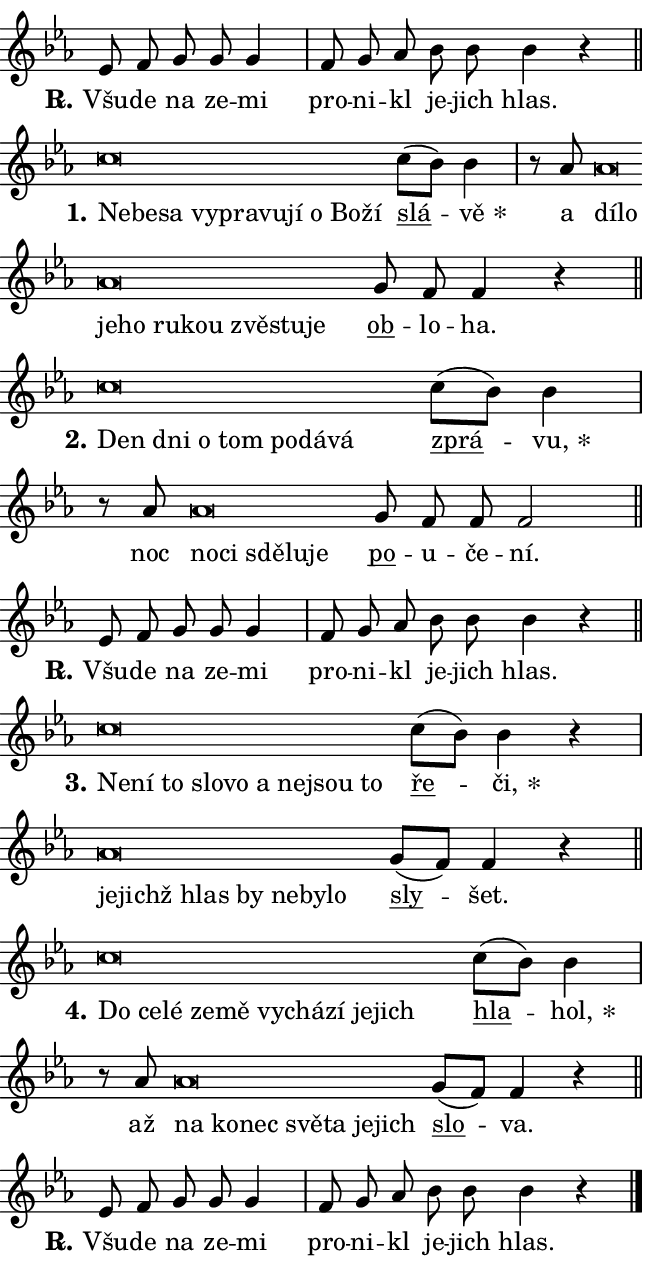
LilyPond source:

\version "2.24.0"
\header { tagline = "" }
\paper {
  indent = 0\cm
  top-margin = 0\cm
  right-margin = 0.13\cm % to fit lyric hyphens
  bottom-margin = 0\cm
  left-margin = 0\cm
  paper-width = 11\cm
  page-breaking = #ly:one-page-breaking
  system-system-spacing.basic-distance = #11
  score-system-spacing.basic-distance = #11
  ragged-last = ##f
}


%% Author: Thomas Morley
%% https://lists.gnu.org/archive/html/lilypond-user/2020-05/msg00002.html
#(define (line-position grob)
"Returns position of @var[grob} in current system:
   @code{'start}, if at first time-step
   @code{'end}, if at last time-step
   @code{'middle} otherwise
"
  (let* ((col (ly:item-get-column grob))
         (ln (ly:grob-object col 'left-neighbor))
         (rn (ly:grob-object col 'right-neighbor))
         (col-to-check-left (if (ly:grob? ln) ln col))
         (col-to-check-right (if (ly:grob? rn) rn col))
         (break-dir-left
           (and
             (ly:grob-property col-to-check-left 'non-musical #f)
             (ly:item-break-dir col-to-check-left)))
         (break-dir-right
           (and
             (ly:grob-property col-to-check-right 'non-musical #f)
             (ly:item-break-dir col-to-check-right))))
        (cond ((eqv? 1 break-dir-left) 'start)
              ((eqv? -1 break-dir-right) 'end)
              (else 'middle))))

#(define (tranparent-at-line-position vctor)
  (lambda (grob)
  "Relying on @code{line-position} select the relevant enry from @var{vctor}.
Used to determine transparency,"
    (case (line-position grob)
      ((end) (not (vector-ref vctor 0)))
      ((middle) (not (vector-ref vctor 1)))
      ((start) (not (vector-ref vctor 2))))))

noteHeadBreakVisibility =
#(define-music-function (break-visibility)(vector?)
"Makes @code{NoteHead}s transparent relying on @var{break-visibility}"
#{
  \override NoteHead.transparent =
    #(tranparent-at-line-position break-visibility)
#})

#(define delete-ledgers-for-transparent-note-heads
  (lambda (grob)
    "Reads whether a @code{NoteHead} is transparent.
If so this @code{NoteHead} is removed from @code{'note-heads} from
@var{grob}, which is supposed to be @code{LedgerLineSpanner}.
As a result ledgers are not printed for this @code{NoteHead}"
    (let* ((nhds-array (ly:grob-object grob 'note-heads))
           (nhds-list
             (if (ly:grob-array? nhds-array)
                 (ly:grob-array->list nhds-array)
                 '()))
           ;; Relies on the transparent-property being done before
           ;; Staff.LedgerLineSpanner.after-line-breaking is executed.
           ;; This is fragile ...
           (to-keep
             (remove
               (lambda (nhd)
                 (ly:grob-property nhd 'transparent #f))
               nhds-list)))
      ;; TODO find a better method to iterate over grob-arrays, similiar
      ;; to filter/remove etc for lists
      ;; For now rebuilt from scratch
      (set! (ly:grob-object grob 'note-heads)  '())
      (for-each
        (lambda (nhd)
          (ly:pointer-group-interface::add-grob grob 'note-heads nhd))
        to-keep))))

squashNotes = {
  \override NoteHead.X-extent = #'(-0.2 . 0.2)
  \override NoteHead.Y-extent = #'(-0.75 . 0)
  \override NoteHead.stencil =
    #(lambda (grob)
       (let ((pos (ly:grob-property grob 'staff-position)))
         (begin
           (if (< pos -7) (display "ERROR: Lower brevis then expected\n") (display ""))
           (if (<= pos -6) ly:text-interface::print ly:note-head::print))))
}
unSquashNotes = {
  \revert NoteHead.X-extent
  \revert NoteHead.Y-extent
  \revert NoteHead.stencil
}

hideNotes = \noteHeadBreakVisibility #begin-of-line-visible
unHideNotes = \noteHeadBreakVisibility #all-visible

% work-around for resetting accidentals
% https://lilypond.org/doc/v2.23/Documentation/notation/displaying-rhythms#unmetered-music
cadenzaMeasure = {
  \cadenzaOff
  \partial 1024 s1024
  \cadenzaOn
}

#(define-markup-command (accent layout props text) (markup?)
  "Underline accented syllable"
  (interpret-markup layout props
    #{\markup \override #'(offset . 4.3) \underline { #text }#}))

responsum = \markup \concat {
  "R" \hspace #-1.05 \path #0.1 #'((moveto 0 0.07) (lineto 0.9 0.8)) \hspace #0.05 "."
}

spaceSize = #0.6828661417322834 % exact space size for TeX Gyre Schola

\layout {
  \context {
    \Staff
    \remove "Time_signature_engraver"
    \override LedgerLineSpanner.after-line-breaking = #delete-ledgers-for-transparent-note-heads
  }
  \context {
    \Lyrics {
      \override LyricSpace.minimum-distance = \spaceSize
      \override LyricText.font-name = #"TeX Gyre Schola"
      \override LyricText.font-size = 1
      \override StanzaNumber.font-name = #"TeX Gyre Schola Bold"
      \override StanzaNumber.font-size = 1
    }
  }
  \context {
    \Score 
    \override NoteHead.text =
      #(lambda (grob) 
        (let ((pos (ly:grob-property grob 'staff-position)))
          #{\markup {
            \combine
              \halign #-0.55 \raise #(if (= pos -6) 0 0.5) \override #'(thickness . 2) \draw-line #'(3.2 . 0)
              \musicglyph "noteheads.sM1"
          }#}))
  }
}

% magnetic-lyrics.ily
%
%   written by
%     Jean Abou Samra <jean@abou-samra.fr>
%     Werner Lemberg <wl@gnu.org>
%
%   adapted by
%     Jiri Hon <jiri.hon@gmail.com>
%
% Version 2022-Apr-15

% https://www.mail-archive.com/lilypond-user@gnu.org/msg149350.html

#(define (Left_hyphen_pointer_engraver context)
   "Collect syllable-hyphen-syllable occurrences in lyrics and store
them in properties.  This engraver only looks to the left.  For
example, if the lyrics input is @code{foo -- bar}, it does the
following.

@itemize @bullet
@item
Set the @code{text} property of the @code{LyricHyphen} grob between
@q{foo} and @q{bar} to @code{foo}.

@item
Set the @code{left-hyphen} property of the @code{LyricText} grob with
text @q{foo} to the @code{LyricHyphen} grob between @q{foo} and
@q{bar}.
@end itemize

Use this auxiliary engraver in combination with the
@code{lyric-@/text::@/apply-@/magnetic-@/offset!} hook."
   (let ((hyphen #f)
         (text #f))
     (make-engraver
      (acknowledgers
       ((lyric-syllable-interface engraver grob source-engraver)
        (set! text grob)))
      (end-acknowledgers
       ((lyric-hyphen-interface engraver grob source-engraver)
        ;(when (not (grob::has-interface grob 'lyric-space-interface))
          (set! hyphen grob)));)
      ((stop-translation-timestep engraver)
       (when (and text hyphen)
         (ly:grob-set-object! text 'left-hyphen hyphen))
       (set! text #f)
       (set! hyphen #f)))))

#(define (lyric-text::apply-magnetic-offset! grob)
   "If the space between two syllables is less than the value in
property @code{LyricText@/.details@/.squash-threshold}, move the right
syllable to the left so that it gets concatenated with the left
syllable.

Use this function as a hook for
@code{LyricText@/.after-@/line-@/breaking} if the
@code{Left_@/hyphen_@/pointer_@/engraver} is active."
   (let ((hyphen (ly:grob-object grob 'left-hyphen #f)))
     (when hyphen
       (let ((left-text (ly:spanner-bound hyphen LEFT)))
         (when (grob::has-interface left-text 'lyric-syllable-interface)
           (let* ((common (ly:grob-common-refpoint grob left-text X))
                  (this-x-ext (ly:grob-extent grob common X))
                  (left-x-ext
                   (begin
                     ;; Trigger magnetism for left-text.
                     (ly:grob-property left-text 'after-line-breaking)
                     (ly:grob-extent left-text common X)))
                  ;; `delta` is the gap width between two syllables.
                  (delta (- (interval-start this-x-ext)
                            (interval-end left-x-ext)))
                  (details (ly:grob-property grob 'details))
                  (threshold (assoc-get 'squash-threshold details 0.2)))
             (when (< delta threshold)
               (let* (;; We have to manipulate the input text so that
                      ;; ligatures crossing syllable boundaries are not
                      ;; disabled.  For languages based on the Latin
                      ;; script this is essentially a beautification.
                      ;; However, for non-Western scripts it can be a
                      ;; necessity.
                      (lt (ly:grob-property left-text 'text))
                      (rt (ly:grob-property grob 'text))
                      (is-space (grob::has-interface hyphen 'lyric-space-interface))
                      (space (if is-space " " ""))
                      (extra-delta (if is-space spaceSize 0))
                      ;; Append new syllable.
                      (ltrt-space (if (and (string? lt) (string? rt))
                                (string-append lt space rt)
                                (make-concat-markup (list lt space rt))))
                      ;; Right-align `ltrt` to the right side.
                      (ltrt-space-markup (grob-interpret-markup
                               grob
                               (make-translate-markup
                                (cons (interval-length this-x-ext) 0)
                                (make-right-align-markup ltrt-space)))))
                 (begin
                   ;; Don't print `left-text`.
                   (ly:grob-set-property! left-text 'stencil #f)
                   ;; Set text and stencil (which holds all collected
                   ;; syllables so far) and shift it to the left.
                   (ly:grob-set-property! grob 'text ltrt-space)
                   (ly:grob-set-property! grob 'stencil ltrt-space-markup)
                   (ly:grob-translate-axis! grob (- (- delta extra-delta)) X))))))))))


#(define (lyric-hyphen::displace-bounds-first grob)
   ;; Make very sure this callback isn't triggered too early.
   (let ((left (ly:spanner-bound grob LEFT))
         (right (ly:spanner-bound grob RIGHT)))
     (ly:grob-property left 'after-line-breaking)
     (ly:grob-property right 'after-line-breaking)
     (ly:lyric-hyphen::print grob)))

squashThreshold = #0.4

\layout {
  \context {
    \Lyrics
    \consists #Left_hyphen_pointer_engraver
    \override LyricText.after-line-breaking =
      #lyric-text::apply-magnetic-offset!
    \override LyricHyphen.stencil = #lyric-hyphen::displace-bounds-first
    \override LyricText.details.squash-threshold = \squashThreshold
    \override LyricHyphen.minimum-distance = 0
    \override LyricHyphen.minimum-length = \squashThreshold
  }
}

squashText = \override LyricText.details.squash-threshold = 9999
unSquashText = \override LyricText.details.squash-threshold = \squashThreshold

leftText = \override LyricText.self-alignment-X = #LEFT
unLeftText = \revert LyricText.self-alignment-X

starOffset = #(lambda (grob) 
                (let ((x_offset (ly:self-alignment-interface::aligned-on-x-parent grob)))
                  (if (= x_offset 0) 0 (+ x_offset 1.2))))

star = #(define-music-function (syllable)(string?)
"Append star separator at the end of a syllable"
#{
  \once \override LyricText.X-offset = #starOffset
  \lyricmode { \markup {
    #syllable
    \override #'((font-name . "TeX Gyre Schola Bold")) \hspace #0.2 \lower #0.65 \larger "*"
  } }
#})

starAccent = #(define-music-function (syllable)(string?)
"Append star separator at the end of a syllable and make accent"
#{
  \once \override LyricText.X-offset = #starOffset
  \lyricmode { \markup {
    \accent #syllable
    \override #'((font-name . "TeX Gyre Schola Bold")) \hspace #0.2 \lower #0.65 \larger "*"
  } }
#})

breath = #(define-music-function (syllable)(string?)
"Append breathing indicator at the end of a syllable"
#{
  \lyricmode { \markup { #syllable "+" } }
#})

optionalBreath = #(define-music-function (syllable)(string?)
"Append optional breathing indicator at the end of a syllable"
#{
  \lyricmode { \markup { #syllable "(+)" } }
#})


\score {
    <<
        \new Voice = "melody" { \cadenzaOn \key es \major \relative { es'8 f g g g4 \cadenzaMeasure \bar "|" f8 g as bes bes bes4 r \cadenzaMeasure \bar "||" \break } }
        \new Lyrics \lyricsto "melody" { \lyricmode { \set stanza = \responsum
Všu -- de na ze -- mi pro -- ni -- kl je -- jich hlas. } }
    >>
    \layout {}
}

\score {
    <<
        \new Voice = "melody" { \cadenzaOn \key es \major \relative { \squashNotes c''\breve*1/16 \hideNotes \breve*1/16 \bar "" \breve*1/16 \bar "" \breve*1/16 \bar "" \breve*1/16 \bar "" \breve*1/16 \bar "" \breve*1/16 \bar "" \breve*1/16 \bar "" \breve*1/16 \breve*1/16 \bar "" \unHideNotes \unSquashNotes \bar "" c8[( bes)] bes4 \cadenzaMeasure \bar "|" r8 as8 \squashNotes as\breve*1/16 \hideNotes \breve*1/16 \bar "" \breve*1/16 \bar "" \breve*1/16 \bar "" \breve*1/16 \bar "" \breve*1/16 \bar "" \breve*1/16 \bar "" \breve*1/16 \breve*1/16 \bar "" \unHideNotes \unSquashNotes \bar "" g8 f f4 r \cadenzaMeasure \bar "||" \break } }
        \new Lyrics \lyricsto "melody" { \lyricmode { \set stanza = "1."
\leftText Ne -- \squashText be -- sa vy -- pra -- vu -- jí o Bo -- ží \unLeftText \unSquashText \markup \accent slá -- \star vě a \leftText dí -- \squashText lo je -- ho ru -- kou zvě -- stu -- je \unLeftText \unSquashText \markup \accent ob -- lo -- ha. } }
    >>
    \layout {}
}

\score {
    <<
        \new Voice = "melody" { \cadenzaOn \key es \major \relative { \squashNotes c''\breve*1/16 \hideNotes \breve*1/16 \bar "" \breve*1/16 \bar "" \breve*1/16 \bar "" \breve*1/16 \bar "" \breve*1/16 \breve*1/16 \bar "" \unHideNotes \unSquashNotes \bar "" c8[( bes)] bes4 \cadenzaMeasure \bar "|" r8 as8 \squashNotes as\breve*1/16 \hideNotes \breve*1/16 \bar "" \breve*1/16 \bar "" \breve*1/16 \breve*1/16 \bar "" \unHideNotes \unSquashNotes \bar "" g8 f f f2 \cadenzaMeasure \bar "||" \break } }
        \new Lyrics \lyricsto "melody" { \lyricmode { \set stanza = "2."
\leftText Den \squashText dni o tom po -- dá -- vá \unLeftText \unSquashText \markup \accent zprá -- \star vu, noc \leftText no -- \squashText ci sdě -- lu -- je \unLeftText \unSquashText \markup \accent po -- u -- če -- ní. } }
    >>
    \layout {}
}

\score {
    <<
        \new Voice = "melody" { \cadenzaOn \key es \major \relative { es'8 f g g g4 \cadenzaMeasure \bar "|" f8 g as bes bes bes4 r \cadenzaMeasure \bar "||" \break } }
        \new Lyrics \lyricsto "melody" { \lyricmode { \set stanza = \responsum
Všu -- de na ze -- mi pro -- ni -- kl je -- jich hlas. } }
    >>
    \layout {}
}

\score {
    <<
        \new Voice = "melody" { \cadenzaOn \key es \major \relative { \squashNotes c''\breve*1/16 \hideNotes \breve*1/16 \bar "" \breve*1/16 \bar "" \breve*1/16 \bar "" \breve*1/16 \bar "" \breve*1/16 \bar "" \breve*1/16 \bar "" \breve*1/16 \breve*1/16 \bar "" \unHideNotes \unSquashNotes \bar "" c8[( bes)] bes4 r \cadenzaMeasure \bar "|" \squashNotes as\breve*1/16 \hideNotes \breve*1/16 \bar "" \breve*1/16 \bar "" \breve*1/16 \bar "" \breve*1/16 \bar "" \breve*1/16 \breve*1/16 \bar "" \unHideNotes \unSquashNotes \bar "" g8[( f)] f4 r \cadenzaMeasure \bar "||" \break } }
        \new Lyrics \lyricsto "melody" { \lyricmode { \set stanza = "3."
\leftText Ne -- \squashText ní to slo -- vo a nej -- sou to \unLeftText \unSquashText \markup \accent ře -- \star či, \leftText je -- \squashText jichž hlas by ne -- by -- lo \unLeftText \unSquashText \markup \accent sly -- šet. } }
    >>
    \layout {}
}

\score {
    <<
        \new Voice = "melody" { \cadenzaOn \key es \major \relative { \squashNotes c''\breve*1/16 \hideNotes \breve*1/16 \bar "" \breve*1/16 \bar "" \breve*1/16 \bar "" \breve*1/16 \bar "" \breve*1/16 \bar "" \breve*1/16 \bar "" \breve*1/16 \bar "" \breve*1/16 \breve*1/16 \bar "" \unHideNotes \unSquashNotes \bar "" c8[( bes)] bes4 \cadenzaMeasure \bar "|" r8 as \squashNotes as\breve*1/16 \hideNotes \breve*1/16 \bar "" \breve*1/16 \bar "" \breve*1/16 \bar "" \breve*1/16 \bar "" \breve*1/16 \breve*1/16 \bar "" \unHideNotes \unSquashNotes \bar "" g8[( f)] f4 r \cadenzaMeasure \bar "||" \break } }
        \new Lyrics \lyricsto "melody" { \lyricmode { \set stanza = "4."
\leftText Do \squashText ce -- lé ze -- mě vy -- chá -- zí je -- jich \unLeftText \unSquashText \markup \accent hla -- \star hol, až \leftText na \squashText ko -- nec svě -- ta je -- jich \unLeftText \unSquashText \markup \accent slo -- va. } }
    >>
    \layout {}
}

\score {
    <<
        \new Voice = "melody" { \cadenzaOn \key es \major \relative { es'8 f g g g4 \cadenzaMeasure \bar "|" f8 g as bes bes bes4 r \cadenzaMeasure \bar "||" \break } \bar "|." }
        \new Lyrics \lyricsto "melody" { \lyricmode { \set stanza = \responsum
Všu -- de na ze -- mi pro -- ni -- kl je -- jich hlas. } }
    >>
    \layout {}
}
